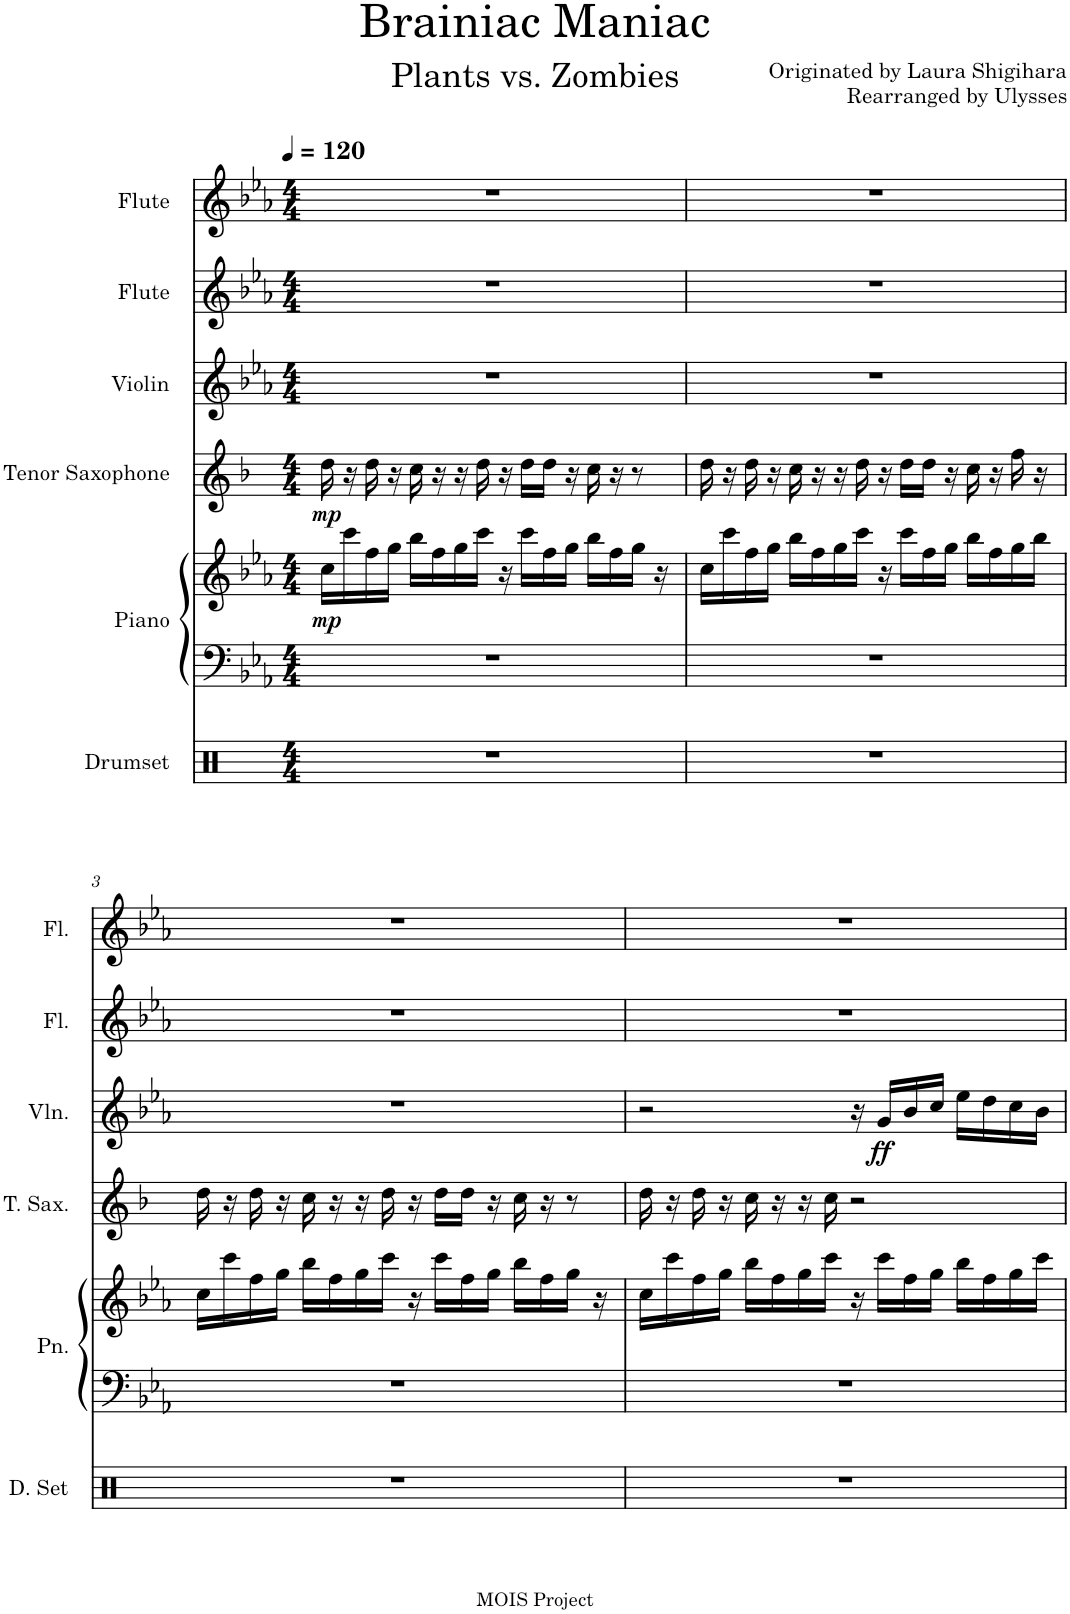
**kern	**kern	**kern	**dynam	**kern	**dynam	**kern	**dynam	**kern	**kern
*part6	*part5	*part5	*part5	*part4	*part4	*part3	*part3	*part2	*part1
*staff7	*staff6	*staff5	*staff5/6	*staff4	*staff4	*staff3	*staff3	*staff2	*staff1
*I"Drumset	*I"Piano	*	*	*I"Tenor Saxophone	*	*I"Violin	*	*I"Flute	*I"Flute
*I'D. Set	*I'Pn.	*	*	*I'T. Sax.	*	*I'Vln.	*	*I'Fl.	*I'Fl.
*clefX	*clefF4	*clefG2	*	*clefG2	*	*clefG2	*	*clefG2	*clefG2
*	*	*	*	*Trd8c14	*	*	*	*	*
*k[]	*k[b-e-a-]	*k[b-e-a-]	*	*k[b-]	*	*k[b-e-a-]	*	*k[b-e-a-]	*k[b-e-a-]
*M4/4	*M4/4	*M4/4	*	*M4/4	*	*M4/4	*	*M4/4	*M4/4
*MM120	*MM120	*MM120	*	*MM120	*	*MM120	*	*MM120	*MM120
=1	=1	=1	=1	=1	=1	=1	=1	=1	=1
!	!	!	!LO:DY:b	!	!LO:DY:b	!	!	!	!
1r	1r	16cc\LL	mp	16dd\	mp	1r	.	1r	1r
.	.	16ccc\	.	16r	.	.	.	.	.
.	.	16ff\	.	16dd\	.	.	.	.	.
.	.	16gg\JJ	.	16r	.	.	.	.	.
.	.	16bb-\LL	.	16cc\	.	.	.	.	.
.	.	16ff\	.	16r	.	.	.	.	.
.	.	16gg\	.	16r	.	.	.	.	.
.	.	16ccc\JJ	.	16dd\	.	.	.	.	.
.	.	16r	.	16r	.	.	.	.	.
.	.	16ccc\LL	.	16dd\LL	.	.	.	.	.
.	.	16ff\	.	16dd\JJ	.	.	.	.	.
.	.	16gg\JJ	.	16r	.	.	.	.	.
.	.	16bb-\LL	.	16cc\	.	.	.	.	.
.	.	16ff\	.	16r	.	.	.	.	.
.	.	16gg\JJ	.	8r	.	.	.	.	.
.	.	16r	.	.	.	.	.	.	.
=2	=2	=2	=2	=2	=2	=2	=2	=2	=2
1r	1r	16cc\LL	.	16dd\	.	1r	.	1r	1r
.	.	16ccc\	.	16r	.	.	.	.	.
.	.	16ff\	.	16dd\	.	.	.	.	.
.	.	16gg\JJ	.	16r	.	.	.	.	.
.	.	16bb-\LL	.	16cc\	.	.	.	.	.
.	.	16ff\	.	16r	.	.	.	.	.
.	.	16gg\	.	16r	.	.	.	.	.
.	.	16ccc\JJ	.	16dd\	.	.	.	.	.
.	.	16r	.	16r	.	.	.	.	.
.	.	16ccc\LL	.	16dd\LL	.	.	.	.	.
.	.	16ff\	.	16dd\JJ	.	.	.	.	.
.	.	16gg\JJ	.	16r	.	.	.	.	.
.	.	16bb-\LL	.	16cc\	.	.	.	.	.
.	.	16ff\	.	16r	.	.	.	.	.
.	.	16gg\	.	16ff\	.	.	.	.	.
.	.	16bb-\JJ	.	16r	.	.	.	.	.
!!LO:LB:g=z
=3	=3	=3	=3	=3	=3	=3	=3	=3	=3
1r	1r	16cc\LL	.	16dd\	.	1r	.	1r	1r
.	.	16ccc\	.	16r	.	.	.	.	.
.	.	16ff\	.	16dd\	.	.	.	.	.
.	.	16gg\JJ	.	16r	.	.	.	.	.
.	.	16bb-\LL	.	16cc\	.	.	.	.	.
.	.	16ff\	.	16r	.	.	.	.	.
.	.	16gg\	.	16r	.	.	.	.	.
.	.	16ccc\JJ	.	16dd\	.	.	.	.	.
.	.	16r	.	16r	.	.	.	.	.
.	.	16ccc\LL	.	16dd\LL	.	.	.	.	.
.	.	16ff\	.	16dd\JJ	.	.	.	.	.
.	.	16gg\JJ	.	16r	.	.	.	.	.
.	.	16bb-\LL	.	16cc\	.	.	.	.	.
.	.	16ff\	.	16r	.	.	.	.	.
.	.	16gg\JJ	.	8r	.	.	.	.	.
.	.	16r	.	.	.	.	.	.	.
=4	=4	=4	=4	=4	=4	=4	=4	=4	=4
1r	1r	16cc\LL	.	16dd\	.	2r	.	1r	1r
.	.	16ccc\	.	16r	.	.	.	.	.
.	.	16ff\	.	16dd\	.	.	.	.	.
.	.	16gg\JJ	.	16r	.	.	.	.	.
.	.	16bb-\LL	.	16cc\	.	.	.	.	.
.	.	16ff\	.	16r	.	.	.	.	.
.	.	16gg\	.	16r	.	.	.	.	.
.	.	16ccc\JJ	.	16cc\	.	.	.	.	.
.	.	16r	.	2r	.	16r	.	.	.
!	!	!	!	!	!	!	!LO:DY:b	!	!
.	.	16ccc\LL	.	.	.	16g/LL	ff	.	.
.	.	16ff\	.	.	.	16b-/	.	.	.
.	.	16gg\JJ	.	.	.	16cc/JJ	.	.	.
.	.	16bb-\LL	.	.	.	16ee-\LL	.	.	.
.	.	16ff\	.	.	.	16dd\	.	.	.
.	.	16gg\	.	.	.	16cc\	.	.	.
.	.	16ccc\JJ	.	.	.	16b-\JJ	.	.	.
=	=	=	=	=	=	=	=	=	=
*-	*-	*-	*-	*-	*-	*-	*-	*-	*-
